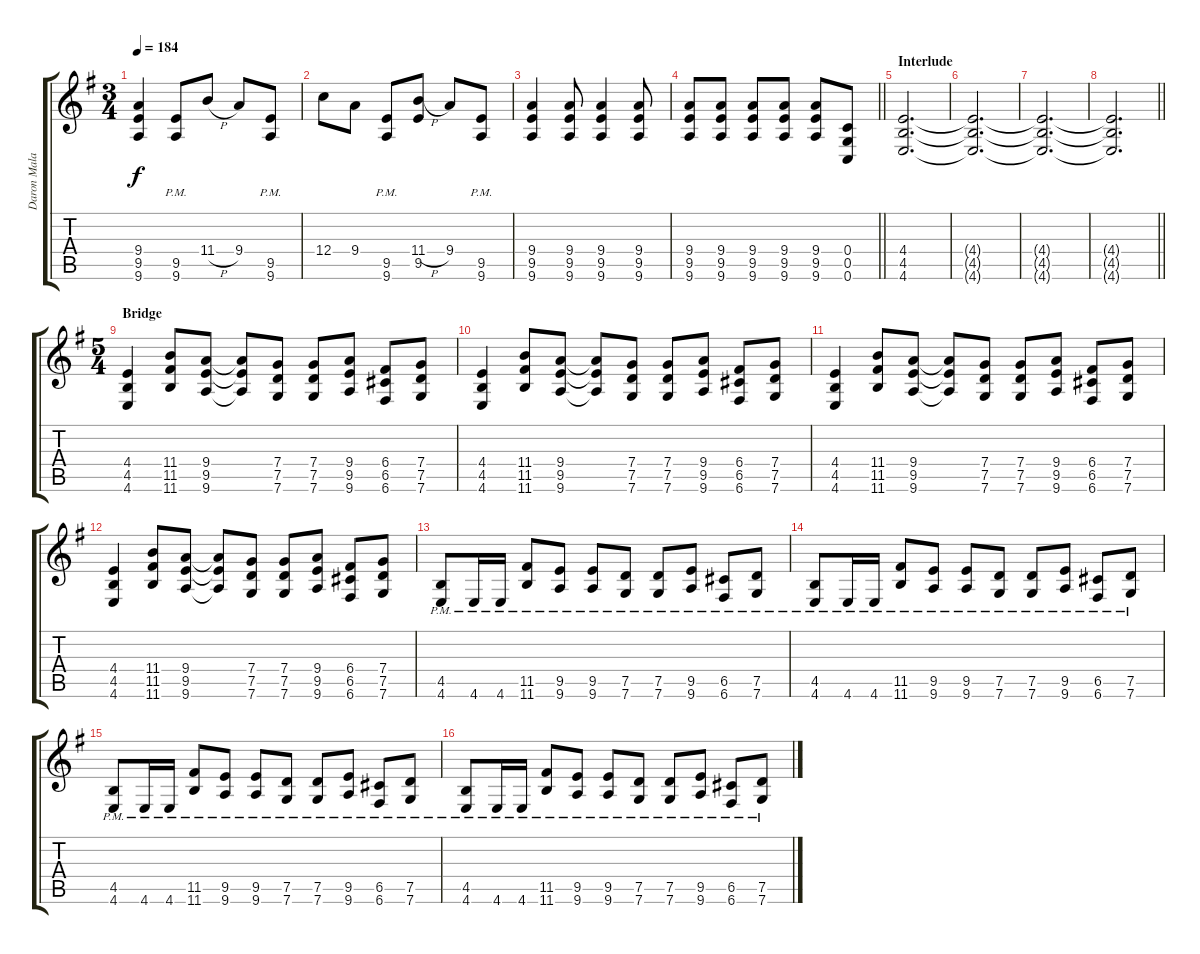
\track ("Daron Malakian [Guitar 2]" "Daron Mala") {instrument distortionguitar}
\staff {score tabs}
\tuning (D4 A3 F3 C3 G2 C2) {hide}
\ts (3 4)
\tempo 184
\clef g2
\ks eminor
(9.4 9.5 9.6).4{dy f} (9.5{pm} 9.6{pm}).8 11.4{h}.8 9.4.8 (9.5{pm} 9.6{pm}).8 |
12.4.8 9.4.8 (9.5{pm} 9.6{pm}).8 (11.4{h} 9.5).8 9.4.8 (9.5{pm} 9.6{pm}).8 |
(9.4 9.5 9.6).4 (9.4 9.5 9.6).8 (9.4 9.5 9.6).4 (9.4 9.5 9.6).8 |
\barLineRight lightlight
(9.4 9.5 9.6).8 (9.4 9.5 9.6).8 (9.4 9.5 9.6).8 (9.4 9.5 9.6).8 (9.4 9.5 9.6).8 (0.4 0.5 0.6).8 |
\section ("" "Interlude")
(4.4 4.5 4.6).2{d} |
(4.4{t} 4.5{t} 4.6{t}).2{d} |
(4.4{t} 4.5{t} 4.6{t}).2{d} |
\barLineRight lightlight
(4.4{t} 4.5{t} 4.6{t}).2{d} |
\ts (5 4)
\section ("" "Bridge")
(4.4 4.5 4.6).4 (11.4 11.5 11.6).8 (9.4 9.5 9.6).8 (9.4{t} 9.5{t} 9.6{t}).8 (7.4 7.5 7.6).8 (7.4 7.5 7.6).8 (9.4 9.5 9.6).8 (6.4 6.5 6.6).8 (7.4 7.5 7.6).8 |
(4.4 4.5 4.6).4 (11.4 11.5 11.6).8 (9.4 9.5 9.6).8 (9.4{t} 9.5{t} 9.6{t}).8 (7.4 7.5 7.6).8 (7.4 7.5 7.6).8 (9.4 9.5 9.6).8 (6.4 6.5 6.6).8 (7.4 7.5 7.6).8 |
(4.4 4.5 4.6).4 (11.4 11.5 11.6).8 (9.4 9.5 9.6).8 (9.4{t} 9.5{t} 9.6{t}).8 (7.4 7.5 7.6).8 (7.4 7.5 7.6).8 (9.4 9.5 9.6).8 (6.4 6.5 6.6).8 (7.4 7.5 7.6).8 |
(4.4 4.5 4.6).4 (11.4 11.5 11.6).8 (9.4 9.5 9.6).8 (9.4{t} 9.5{t} 9.6{t}).8 (7.4 7.5 7.6).8 (7.4 7.5 7.6).8 (9.4 9.5 9.6).8 (6.4 6.5 6.6).8 (7.4 7.5 7.6).8 |
(4.5{pm} 4.6{pm}).8 4.6{pm}.16 4.6{pm}.16 (11.5{pm} 11.6{pm}).8 (9.5{pm} 9.6{pm}).8 (9.5{pm} 9.6{pm}).8 (7.5{pm} 7.6{pm}).8 (7.5{pm} 7.6{pm}).8 (9.5{pm} 9.6{pm}).8 (6.5{pm} 6.6{pm}).8 (7.5{pm} 7.6{pm}).8 |
(4.5{pm} 4.6{pm}).8 4.6{pm}.16 4.6{pm}.16 (11.5{pm} 11.6{pm}).8 (9.5{pm} 9.6{pm}).8 (9.5{pm} 9.6{pm}).8 (7.5{pm} 7.6{pm}).8 (7.5{pm} 7.6{pm}).8 (9.5{pm} 9.6{pm}).8 (6.5{pm} 6.6{pm}).8 (7.5{pm} 7.6{pm}).8 |
(4.5{pm} 4.6{pm}).8 4.6{pm}.16 4.6{pm}.16 (11.5{pm} 11.6{pm}).8 (9.5{pm} 9.6{pm}).8 (9.5{pm} 9.6{pm}).8 (7.5{pm} 7.6{pm}).8 (7.5{pm} 7.6{pm}).8 (9.5{pm} 9.6{pm}).8 (6.5{pm} 6.6{pm}).8 (7.5{pm} 7.6{pm}).8 |
(4.5{pm} 4.6{pm}).8 4.6{pm}.16 4.6{pm}.16 (11.5{pm} 11.6{pm}).8 (9.5{pm} 9.6{pm}).8 (9.5{pm} 9.6{pm}).8 (7.5{pm} 7.6{pm}).8 (7.5{pm} 7.6{pm}).8 (9.5{pm} 9.6{pm}).8 (6.5{pm} 6.6{pm}).8 (7.5{pm} 7.6{pm}).8
